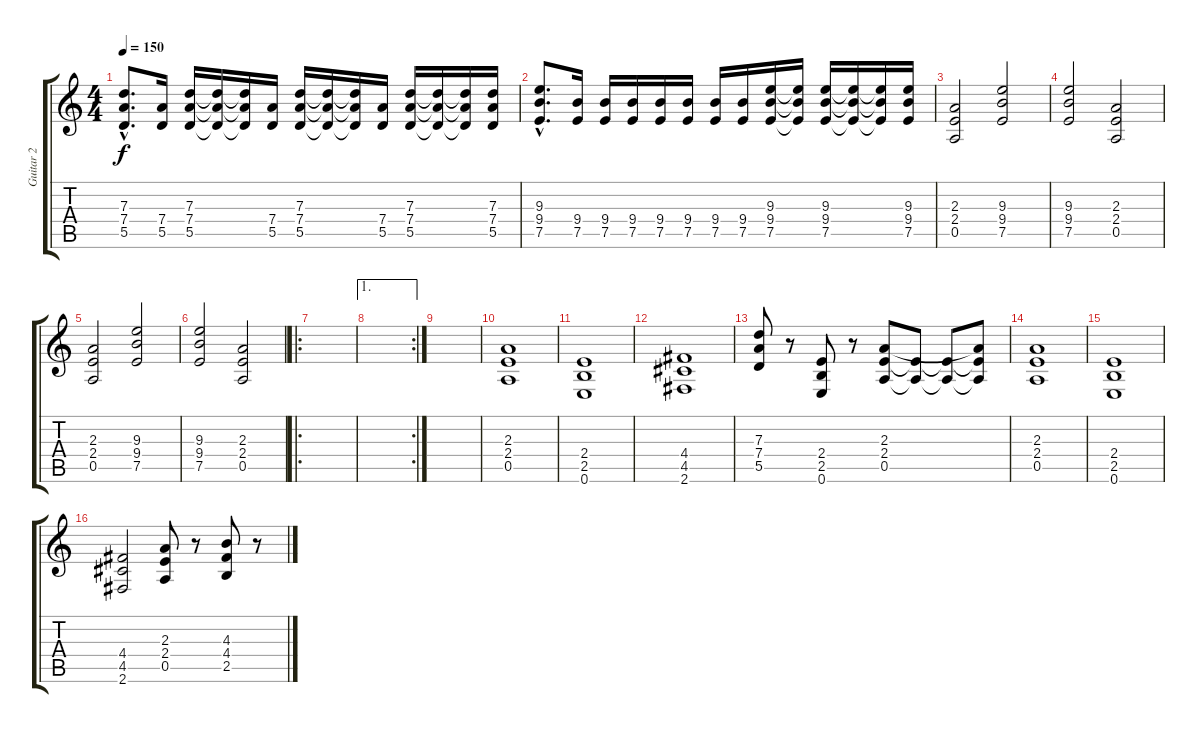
\track ("Guitar 2" "Guitar 2") {instrument distortionguitar}
\staff {score tabs}
\tuning (E4 B3 G3 D3 A2 E2) {hide}
\ts (4 4)
\tempo 150
\clef g2
\ks c
(7.3{hac} 7.4{hac} 5.5{hac}).8{d dy f} (7.4 5.5).16 (7.3 7.4 5.5).16 (7.3{t} 7.4{t} 5.5{t}).16 (7.3{t} 7.4{t} 5.5{t}).16 (7.4 5.5).16 (7.3 7.4 5.5).16 (7.3{t} 7.4{t} 5.5{t}).16 (7.3{t} 7.4{t} 5.5{t}).16 (7.4 5.5).16 (7.3 7.4 5.5).16 (7.3{t} 7.4{t} 5.5{t}).16 (7.3{t} 7.4{t} 5.5{t}).16 (7.3 7.4 5.5).16 |
(9.3{hac} 9.4{hac} 7.5{hac}).8{d} (9.4 7.5).16 (9.4 7.5).16 (9.4 7.5).16 (9.4 7.5).16 (9.4 7.5).16 (9.4 7.5).16 (9.4 7.5).16 (9.3 9.4 7.5).16 (9.3{t} 9.4{t} 7.5{t}).16 (9.3 9.4 7.5).16 (9.3{t} 9.4{t} 7.5{t}).16 (9.3{t} 9.4{t} 7.5{t}).16 (9.3 9.4 7.5).16 |
(2.3 2.4 0.5).2 (9.3 9.4 7.5).2 |
(9.3 9.4 7.5).2 (2.3 2.4 0.5).2 |
(2.3 2.4 0.5).2 (9.3 9.4 7.5).2 |
(9.3 9.4 7.5).2 (2.3 2.4 0.5).2 |
\ro
|
\ae 1
\rc 2
|
|
(2.3 2.4 0.5).1 |
(2.4 2.5 0.6).1 |
(4.4 4.5 2.6).1 |
(7.3 7.4 5.5).8 r.8 (2.4 2.5 0.6).8 r.8 (2.3 2.4 0.5).8 (2.4{t} 0.5{t}).8 (2.4{t} 0.5{t}).8 (2.3{t} 2.4{t} 0.5{t}).8 |
(2.3 2.4 0.5).1 |
(2.4 2.5 0.6).1 |
(4.4 4.5 2.6).2 (2.3 2.4 0.5).8 r.8 (4.3 4.4 2.5).8 r.8
